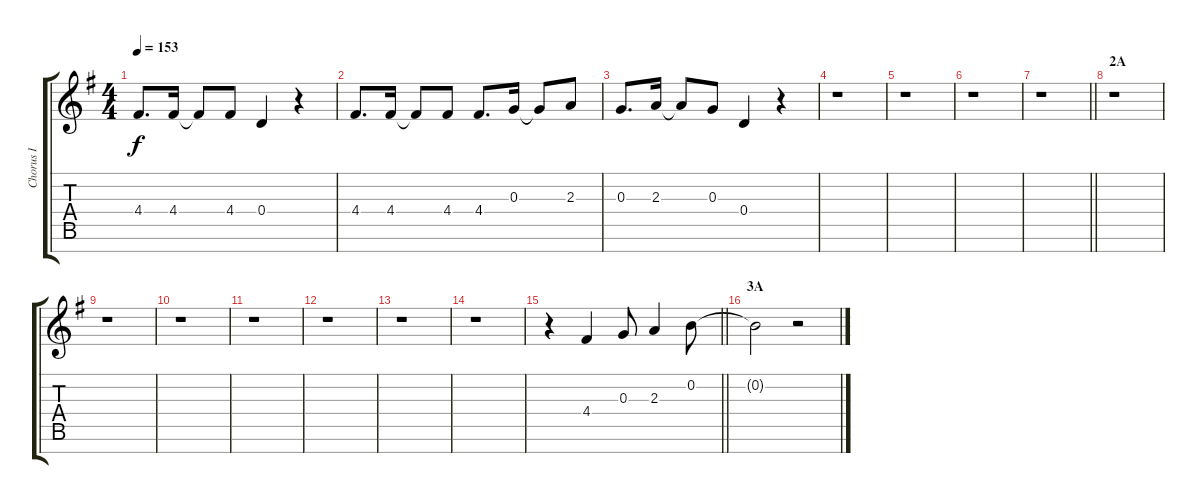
\track ("Chorus I" "Chorus I") {instrument voiceoohs}
\staff {score tabs}
\tuning (E5 B4 G4 D4 A3 E3 B2) {hide}
\ts (4 4)
\tempo 153
\clef g2
\ks g
4.4.8{d dy f} 4.4.16 4.4{t}.8 4.4.8 0.4.4 r.4 |
4.4.8{d} 4.4.16 4.4{t}.8 4.4.8 4.4.8{d} 0.3.16 0.3{t}.8 2.3.8 |
0.3.8{d} 2.3.16 2.3{t}.8 0.3.8 0.4.4 r.4 |
r.1 |
r.1 |
r.1 |
\barLineRight lightlight
r.1 |
\section ("" "2A")
r.1 |
r.1 |
r.1 |
r.1 |
r.1 |
r.1 |
r.1 |
\barLineRight lightlight
r.4 4.4.4 0.3.8 2.3.4 0.2.8 |
\section ("" "3A")
0.2{t}.2 r.2
